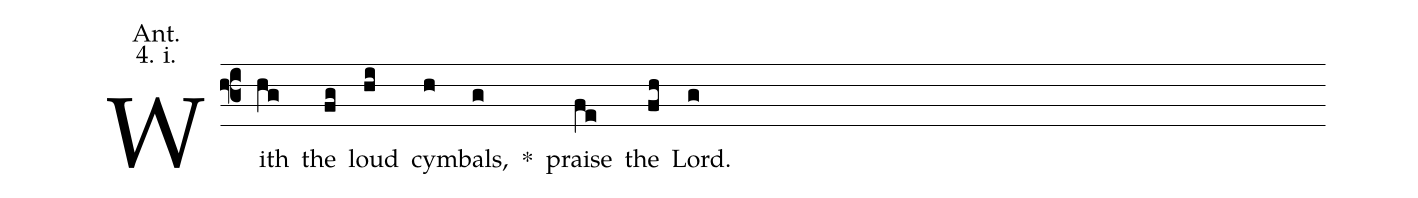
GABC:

annotation: Ant.;
annotation: 4. i.;
%%
(f3) With(hg) the(fg) loud(hi) cym(h)bals,(g) <sp>*</sp>() praise(fe) the(fh) Lord.(g)
